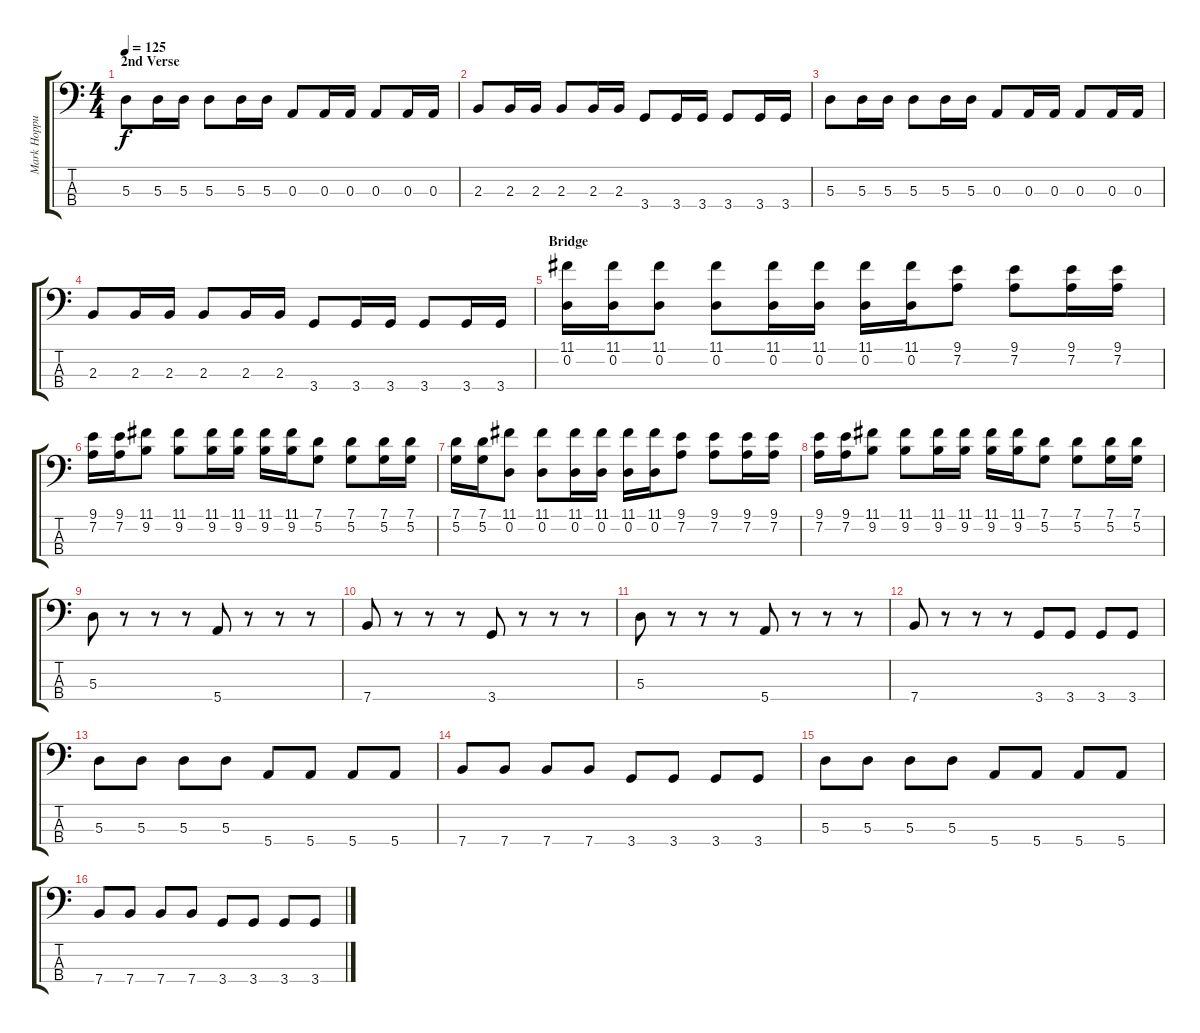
\track ("Mark Hoppus (Bass)" "Mark Hoppu") {instrument electricbasspick}
\staff {score tabs}
\tuning (G2 D2 A1 E1) {hide}
\ts (4 4)
\section ("" "2nd Verse")
\tempo 125
\clef f4
\ks c
5.3.8{dy f} 5.3.16 5.3.16 5.3.8 5.3.16 5.3.16 0.3.8 0.3.16 0.3.16 0.3.8 0.3.16 0.3.16 |
2.3.8 2.3.16 2.3.16 2.3.8 2.3.16 2.3.16 3.4.8 3.4.16 3.4.16 3.4.8 3.4.16 3.4.16 |
5.3.8 5.3.16 5.3.16 5.3.8 5.3.16 5.3.16 0.3.8 0.3.16 0.3.16 0.3.8 0.3.16 0.3.16 |
2.3.8 2.3.16 2.3.16 2.3.8 2.3.16 2.3.16 3.4.8 3.4.16 3.4.16 3.4.8 3.4.16 3.4.16 |
\section ("" "Bridge")
(11.1 0.2).16{volume 10} (11.1 0.2).16 (11.1 0.2).8 (11.1 0.2).8 (11.1 0.2).16 (11.1 0.2).16 (11.1 0.2).16 (11.1 0.2).16 (9.1 7.2).8 (9.1 7.2).8 (9.1 7.2).16 (9.1 7.2).16 |
(9.1 7.2).16 (9.1 7.2).16 (11.1 9.2).8 (11.1 9.2).8 (11.1 9.2).16 (11.1 9.2).16 (11.1 9.2).16 (11.1 9.2).16 (7.1 5.2).8 (7.1 5.2).8 (7.1 5.2).16 (7.1 5.2).16 |
(7.1 5.2).16 (7.1 5.2).16 (11.1 0.2).8 (11.1 0.2).8 (11.1 0.2).16 (11.1 0.2).16 (11.1 0.2).16 (11.1 0.2).16 (9.1 7.2).8 (9.1 7.2).8 (9.1 7.2).16 (9.1 7.2).16 |
(9.1 7.2).16 (9.1 7.2).16 (11.1 9.2).8 (11.1 9.2).8 (11.1 9.2).16 (11.1 9.2).16 (11.1 9.2).16 (11.1 9.2).16 (7.1 5.2).8 (7.1 5.2).8 (7.1 5.2).16 (7.1 5.2).16 |
5.3.8 r.8 r.8 r.8 5.4.8 r.8 r.8 r.8 |
7.4.8 r.8 r.8 r.8 3.4.8 r.8 r.8 r.8 |
5.3.8 r.8 r.8 r.8 5.4.8 r.8 r.8 r.8 |
7.4.8 r.8 r.8 r.8 3.4.8 3.4.8 3.4.8 3.4.8 |
5.3.8 5.3.8 5.3.8 5.3.8 5.4.8 5.4.8 5.4.8 5.4.8 |
7.4.8 7.4.8 7.4.8 7.4.8 3.4.8 3.4.8 3.4.8 3.4.8 |
5.3.8 5.3.8 5.3.8 5.3.8 5.4.8 5.4.8 5.4.8 5.4.8 |
7.4.8 7.4.8 7.4.8 7.4.8 3.4.8 3.4.8 3.4.8 3.4.8
